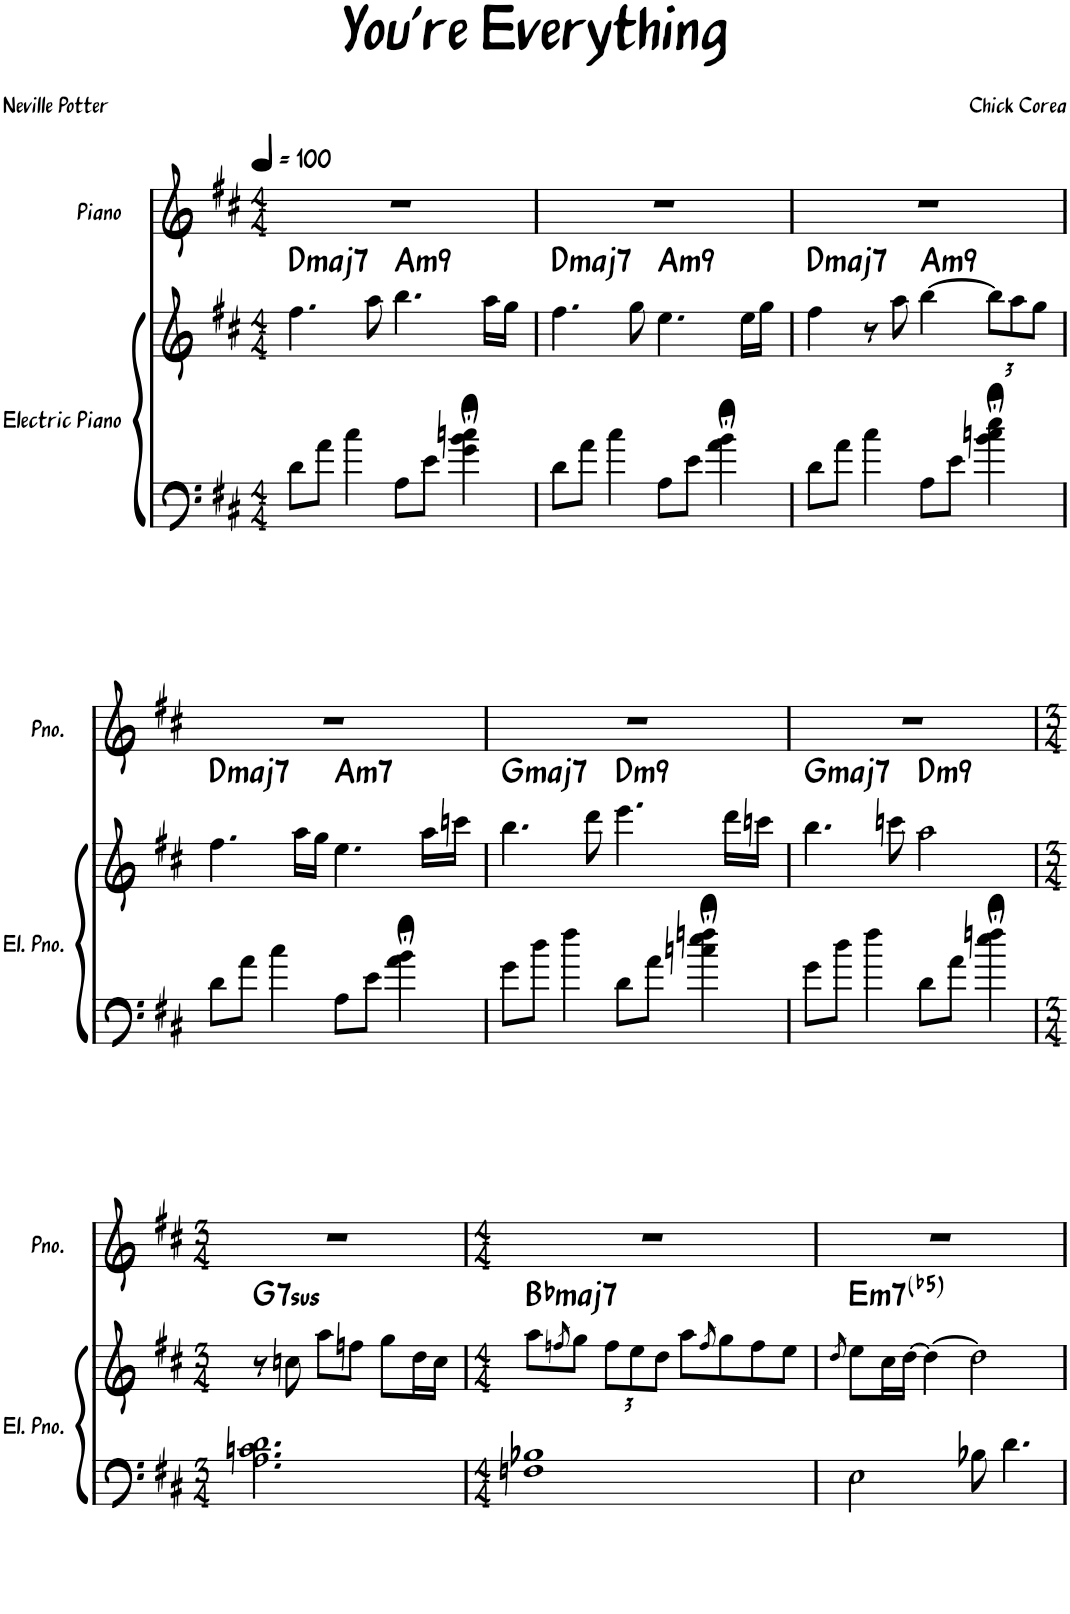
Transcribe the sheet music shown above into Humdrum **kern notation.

**kern	**kern	**harte	**kern
*part2	*part2	*part2	*part1
*staff3	*staff2	*	*staff1
*I"Electric Piano	*	*	*I"Piano
*I'El. Pno.	*	*	*I'Pno.
*clefF4	*clefG2	*	*clefG2
*k[f#c#]	*k[f#c#]	*	*k[f#c#]
*M4/4	*M4/4	*	*M4/4
*MM100	*MM100	*	*MM100
=1	=1	=1	=1
!	!	!LO:H:kt=maj7	!
8d\L	4.ff#\	D:maj7	1r
8a\J	.	.	.
4cc#\	.	.	.
.	8aa\	.	.
!	!	!LO:H:kt=m9	!
8A\L	4.bb\	A:min9	.
8e\J	.	.	.
4g\;< 4b\;< 4ccn\;<	.	.	.
.	16aa\LL	.	.
.	16gg\JJ	.	.
=2	=2	=2	=2
!	!	!LO:H:kt=maj7	!
8d\L	4.ff#\	D:maj7	1r
8a\J	.	.	.
4cc#\	.	.	.
.	8gg\	.	.
!	!	!LO:H:kt=m9	!
8A\L	4.ee\	A:min9	.
8e\J	.	.	.
4a\;< 4b\;<	.	.	.
.	16ee\LL	.	.
.	16gg\JJ	.	.
=3	=3	=3	=3
!	!	!LO:H:kt=maj7	!
8d\L	4ff#\	D:maj7	1r
8a\J	.	.	.
4cc#\	8r	.	.
.	8aa\	.	.
!	!	!LO:H:kt=m9	!
8A\L	[4bb\	A:min9	.
8e\J	.	.	.
*	*Xbrackettup	*	*
4b\;< 4ccn\;< 4ee\;<	12bb\L]	.	.
.	12aa\	.	.
.	12gg\J	.	.
!!LO:LB:g=z
=4	=4	=4	=4
!	!	!LO:H:kt=maj7	!
8d\L	4.ff#\	D:maj7	1r
8a\J	.	.	.
4cc#\	.	.	.
.	16aa\LL	.	.
.	16gg\JJ	.	.
!	!	!LO:H:kt=m7	!
8A\L	4.ee\	A:min7	.
8e\J	.	.	.
4a\;< 4b\;<	.	.	.
.	16aa\LL	.	.
.	16cccn\JJ	.	.
=5	=5	=5	=5
!	!	!LO:H:kt=maj7	!
8g\L	4.bb\	G:maj7	1r
8dd\J	.	.	.
4ff#\	.	.	.
.	8ddd\	.	.
!	!	!LO:H:kt=m9	!
8d\L	4.eee\	D:min9	.
8a\J	.	.	.
4ccn\;< 4ee\;< 4ffn\;<	.	.	.
.	16ddd\LL	.	.
.	16cccn\JJ	.	.
=6	=6	=6	=6
!	!	!LO:H:kt=maj7	!
8g\L	4.bb\	G:maj7	1r
8dd\J	.	.	.
4ff#\	.	.	.
.	8cccn\	.	.
!	!	!LO:H:kt=m9	!
8d\L	2aa\	D:min9	.
8a\J	.	.	.
4ee\;< 4ffn\;<	.	.	.
!!LO:LB:g=z
=7	=7	=7	=7
*M3/4	*M3/4	*	*M3/4
!	!	!LO:H:kt=7sus	!
2.A\ 2.cn\ 2.d\	8r	G:sus4(7)	2.r
.	8ccn\	.	.
.	8aa\L	.	.
.	8ffn\J	.	.
.	8gg\L	.	.
.	16dd\L	.	.
.	16cc\JJ	.	.
=8	=8	=8	=8
*M4/4	*M4/4	*	*M4/4
!	!	!LO:H:kt=maj7	!
1Fn 1B-X	8aa\L	Bb:maj7	1r
.	8qffn/	.	.
.	8gg\J	.	.
.	12ff\L	.	.
.	12ee\	.	.
.	12dd\J	.	.
.	8aa\L	.	.
.	8qff/	.	.
.	8gg\	.	.
.	8ff\	.	.
.	8ee\J	.	.
=9	=9	=9	=9
.	8qdd/	.	.
!	!	!LO:H:kt=m7(b5)	!
2E\	8ee\L	E:hdim7	1r
.	16cc#\L	.	.
.	[16dd\JJ	.	.
.	4dd\_	.	.
8B-X\	2dd\]	.	.
4.d\	.	.	.
=	=	=	=
*-	*-	*-	*-
